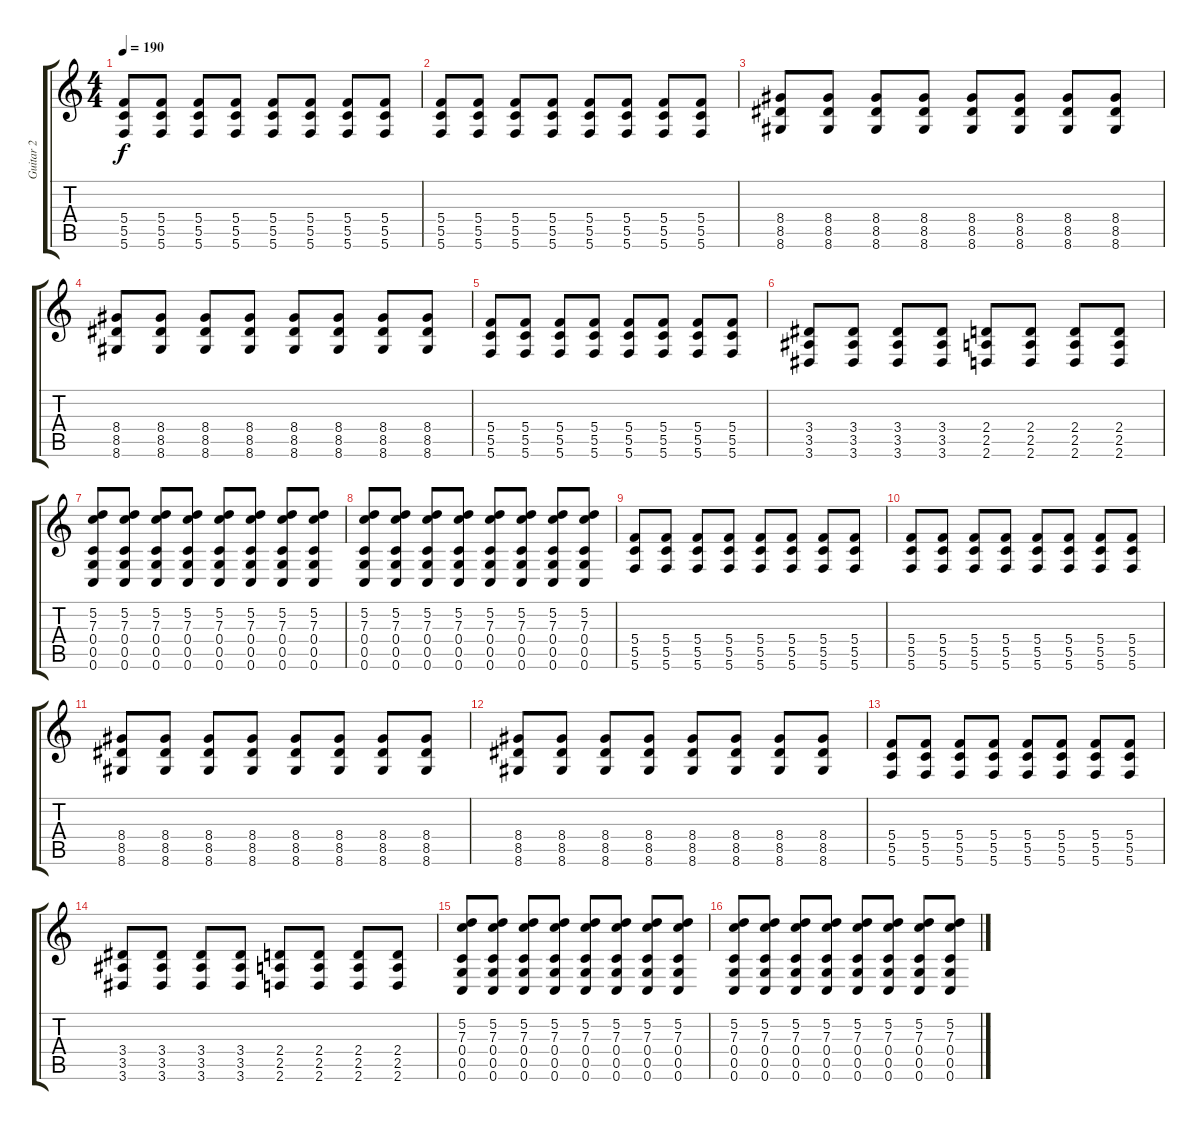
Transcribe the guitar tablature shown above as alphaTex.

\track ("Guitar 2" "Guitar 2") {instrument overdrivenguitar}
\staff {score tabs}
\tuning (D4 A3 F3 C3 G2 C2) {hide}
\ts (4 4)
\tempo 190
\clef g2
\ks c
(5.4 5.5 5.6).8{dy f} (5.4 5.5 5.6).8 (5.4 5.5 5.6).8 (5.4 5.5 5.6).8 (5.4 5.5 5.6).8 (5.4 5.5 5.6).8 (5.4 5.5 5.6).8 (5.4 5.5 5.6).8 |
(5.4 5.5 5.6).8 (5.4 5.5 5.6).8 (5.4 5.5 5.6).8 (5.4 5.5 5.6).8 (5.4 5.5 5.6).8 (5.4 5.5 5.6).8 (5.4 5.5 5.6).8 (5.4 5.5 5.6).8 |
(8.4 8.5 8.6).8 (8.4 8.5 8.6).8 (8.4 8.5 8.6).8 (8.4 8.5 8.6).8 (8.4 8.5 8.6).8 (8.4 8.5 8.6).8 (8.4 8.5 8.6).8 (8.4 8.5 8.6).8 |
(8.4 8.5 8.6).8 (8.4 8.5 8.6).8 (8.4 8.5 8.6).8 (8.4 8.5 8.6).8 (8.4 8.5 8.6).8 (8.4 8.5 8.6).8 (8.4 8.5 8.6).8 (8.4 8.5 8.6).8 |
(5.4 5.5 5.6).8 (5.4 5.5 5.6).8 (5.4 5.5 5.6).8 (5.4 5.5 5.6).8 (5.4 5.5 5.6).8 (5.4 5.5 5.6).8 (5.4 5.5 5.6).8 (5.4 5.5 5.6).8 |
(3.4 3.5 3.6).8 (3.4 3.5 3.6).8 (3.4 3.5 3.6).8 (3.4 3.5 3.6).8 (2.4 2.5 2.6).8 (2.4 2.5 2.6).8 (2.4 2.5 2.6).8 (2.4 2.5 2.6).8 |
(5.2 7.3 0.4 0.5 0.6).8 (5.2 7.3 0.4 0.5 0.6).8 (5.2 7.3 0.4 0.5 0.6).8 (5.2 7.3 0.4 0.5 0.6).8 (5.2 7.3 0.4 0.5 0.6).8 (5.2 7.3 0.4 0.5 0.6).8 (5.2 7.3 0.4 0.5 0.6).8 (5.2 7.3 0.4 0.5 0.6).8 |
(5.2 7.3 0.4 0.5 0.6).8 (5.2 7.3 0.4 0.5 0.6).8 (5.2 7.3 0.4 0.5 0.6).8 (5.2 7.3 0.4 0.5 0.6).8 (5.2 7.3 0.4 0.5 0.6).8 (5.2 7.3 0.4 0.5 0.6).8 (5.2 7.3 0.4 0.5 0.6).8 (5.2 7.3 0.4 0.5 0.6).8 |
(5.4 5.5 5.6).8 (5.4 5.5 5.6).8 (5.4 5.5 5.6).8 (5.4 5.5 5.6).8 (5.4 5.5 5.6).8 (5.4 5.5 5.6).8 (5.4 5.5 5.6).8 (5.4 5.5 5.6).8 |
(5.4 5.5 5.6).8 (5.4 5.5 5.6).8 (5.4 5.5 5.6).8 (5.4 5.5 5.6).8 (5.4 5.5 5.6).8 (5.4 5.5 5.6).8 (5.4 5.5 5.6).8 (5.4 5.5 5.6).8 |
(8.4 8.5 8.6).8 (8.4 8.5 8.6).8 (8.4 8.5 8.6).8 (8.4 8.5 8.6).8 (8.4 8.5 8.6).8 (8.4 8.5 8.6).8 (8.4 8.5 8.6).8 (8.4 8.5 8.6).8 |
(8.4 8.5 8.6).8 (8.4 8.5 8.6).8 (8.4 8.5 8.6).8 (8.4 8.5 8.6).8 (8.4 8.5 8.6).8 (8.4 8.5 8.6).8 (8.4 8.5 8.6).8 (8.4 8.5 8.6).8 |
(5.4 5.5 5.6).8 (5.4 5.5 5.6).8 (5.4 5.5 5.6).8 (5.4 5.5 5.6).8 (5.4 5.5 5.6).8 (5.4 5.5 5.6).8 (5.4 5.5 5.6).8 (5.4 5.5 5.6).8 |
(3.4 3.5 3.6).8 (3.4 3.5 3.6).8 (3.4 3.5 3.6).8 (3.4 3.5 3.6).8 (2.4 2.5 2.6).8 (2.4 2.5 2.6).8 (2.4 2.5 2.6).8 (2.4 2.5 2.6).8 |
(5.2 7.3 0.4 0.5 0.6).8 (5.2 7.3 0.4 0.5 0.6).8 (5.2 7.3 0.4 0.5 0.6).8 (5.2 7.3 0.4 0.5 0.6).8 (5.2 7.3 0.4 0.5 0.6).8 (5.2 7.3 0.4 0.5 0.6).8 (5.2 7.3 0.4 0.5 0.6).8 (5.2 7.3 0.4 0.5 0.6).8 |
(5.2 7.3 0.4 0.5 0.6).8 (5.2 7.3 0.4 0.5 0.6).8 (5.2 7.3 0.4 0.5 0.6).8 (5.2 7.3 0.4 0.5 0.6).8 (5.2 7.3 0.4 0.5 0.6).8 (5.2 7.3 0.4 0.5 0.6).8 (5.2 7.3 0.4 0.5 0.6).8 (5.2 7.3 0.4 0.5 0.6).8
